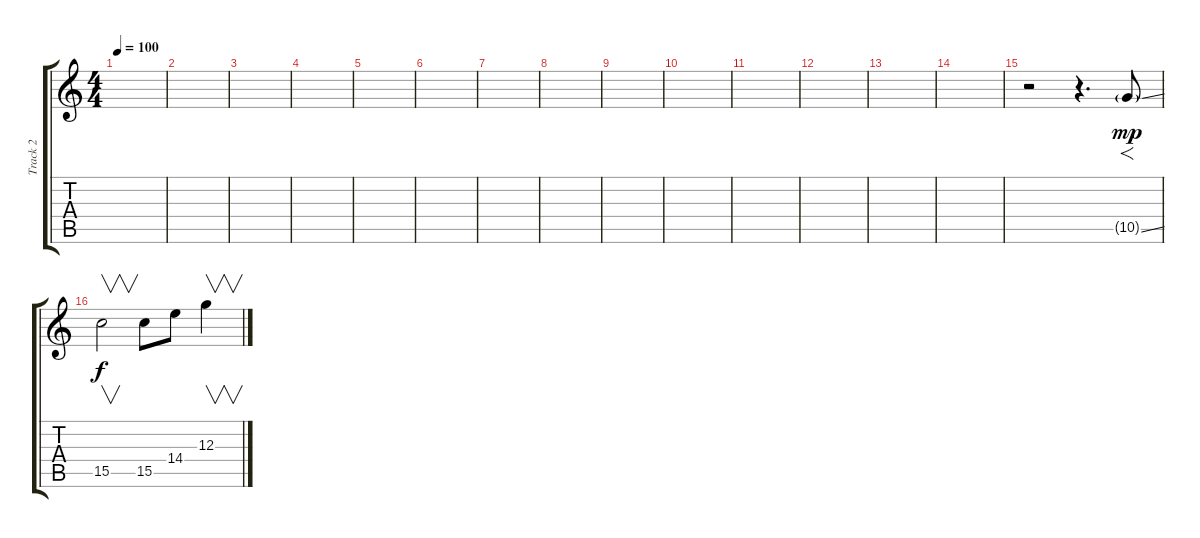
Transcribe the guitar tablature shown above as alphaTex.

\track ("Track 2" "Track 2") {instrument overdrivenguitar}
\staff {score tabs}
\tuning (E4 B3 G3 D3 A2 E2) {hide}
\ts (4 4)
\tempo 100
\clef g2
\ks c
|
|
|
|
|
|
|
|
|
|
|
|
|
|
r.2 r.4{d} 10.5{ss g}.8{f dy mp} |
15.5.2{v dy f} 15.5.8 14.4.8 12.3.4{v}
